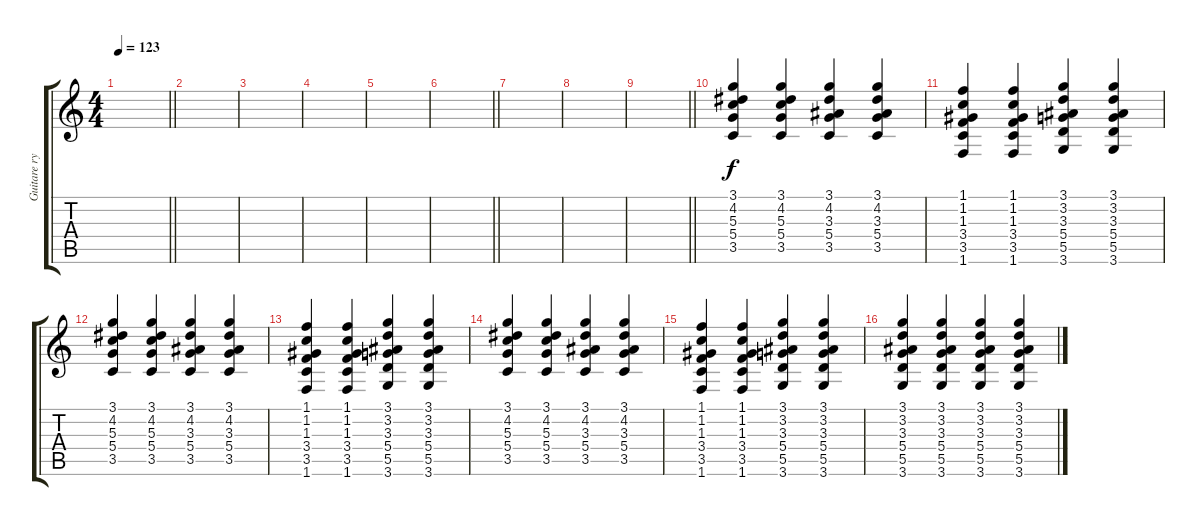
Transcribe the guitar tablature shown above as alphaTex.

\track ("Guitare rythmique" "Guitare ry") {instrument acousticguitarnylon}
\staff {score tabs}
\tuning (E4 B3 G3 D3 A2 E2) {hide}
\ts (4 4)
\tempo 123
\clef g2
\barLineRight lightlight
\ks c
|
|
|
|
|
\barLineRight lightlight
|
|
|
\barLineRight lightlight
|
(3.1 4.2 5.3 5.4 3.5).4 (3.1 4.2 5.3 5.4 3.5).4 (3.1 4.2 3.3 5.4 3.5).4 (3.1 4.2 3.3 5.4 3.5).4 |
(1.1 1.2 1.3 3.4 3.5 1.6).4 (1.1 1.2 1.3 3.4 3.5 1.6).4 (3.1 3.2 3.3 5.4 5.5 3.6).4 (3.1 3.2 3.3 5.4 5.5 3.6).4 |
(3.1 4.2 5.3 5.4 3.5).4 (3.1 4.2 5.3 5.4 3.5).4 (3.1 4.2 3.3 5.4 3.5).4 (3.1 4.2 3.3 5.4 3.5).4 |
(1.1 1.2 1.3 3.4 3.5 1.6).4 (1.1 1.2 1.3 3.4 3.5 1.6).4 (3.1 3.2 3.3 5.4 5.5 3.6).4 (3.1 3.2 3.3 5.4 5.5 3.6).4 |
(3.1 4.2 5.3 5.4 3.5).4 (3.1 4.2 5.3 5.4 3.5).4 (3.1 4.2 3.3 5.4 3.5).4 (3.1 4.2 3.3 5.4 3.5).4 |
(1.1 1.2 1.3 3.4 3.5 1.6).4 (1.1 1.2 1.3 3.4 3.5 1.6).4 (3.1 3.2 3.3 5.4 5.5 3.6).4 (3.1 3.2 3.3 5.4 5.5 3.6).4 |
(3.1 3.2 3.3 5.4 5.5 3.6).4 (3.1 3.2 3.3 5.4 5.5 3.6).4 (3.1 3.2 3.3 5.4 5.5 3.6).4 (3.1 3.2 3.3 5.4 5.5 3.6).4
